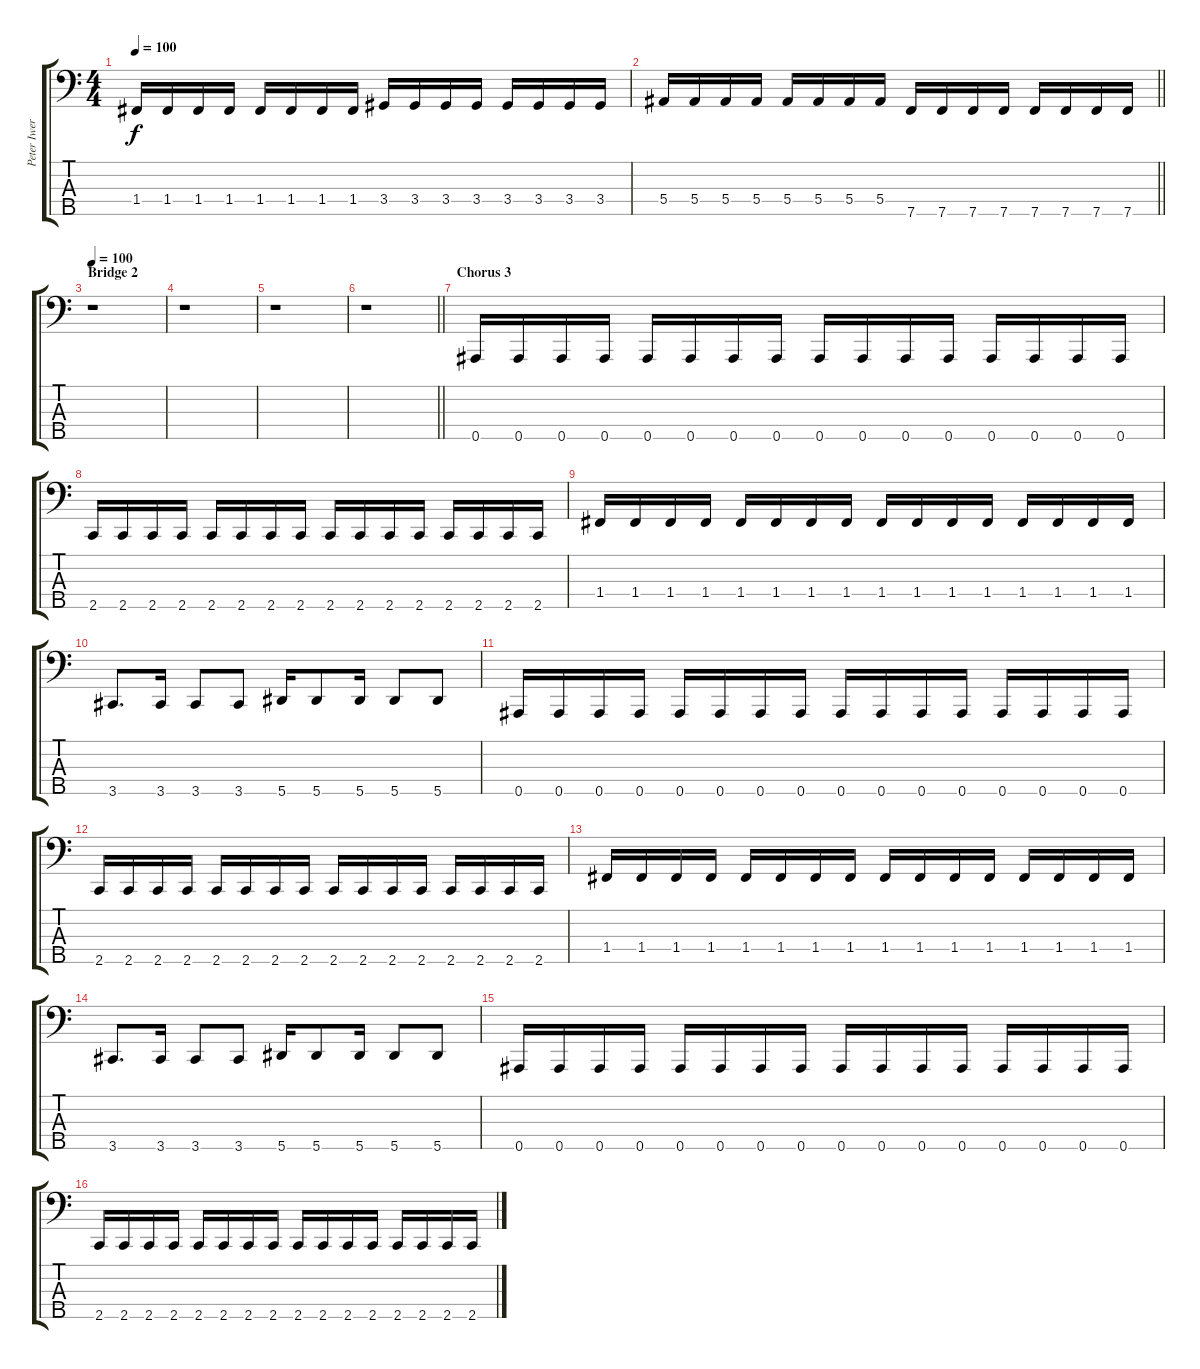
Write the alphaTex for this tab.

\track ("Peter Iwers" "Peter Iwer") {instrument electricbassfinger}
\staff {score tabs}
\tuning (G2 Eb2 Bb1 F1 Bb0) {hide}
\ts (4 4)
\tempo 100
\clef f4
\ks c
1.4.16{dy f} 1.4.16 1.4.16 1.4.16 1.4.16 1.4.16 1.4.16 1.4.16 3.4.16 3.4.16 3.4.16 3.4.16 3.4.16 3.4.16 3.4.16 3.4.16 |
\barLineRight lightlight
5.4.16 5.4.16 5.4.16 5.4.16 5.4.16 5.4.16 5.4.16 5.4.16 7.5.16 7.5.16 7.5.16 7.5.16 7.5.16 7.5.16 7.5.16 7.5.16 |
\section ("" "Bridge 2")
\tempo 100
r.1 |
r.1 |
r.1 |
\barLineRight lightlight
r.1 |
\section ("" "Chorus 3")
0.5.16 0.5.16 0.5.16 0.5.16 0.5.16 0.5.16 0.5.16 0.5.16 0.5.16 0.5.16 0.5.16 0.5.16 0.5.16 0.5.16 0.5.16 0.5.16 |
2.5.16 2.5.16 2.5.16 2.5.16 2.5.16 2.5.16 2.5.16 2.5.16 2.5.16 2.5.16 2.5.16 2.5.16 2.5.16 2.5.16 2.5.16 2.5.16 |
1.4.16 1.4.16 1.4.16 1.4.16 1.4.16 1.4.16 1.4.16 1.4.16 1.4.16 1.4.16 1.4.16 1.4.16 1.4.16 1.4.16 1.4.16 1.4.16 |
3.5.8{d} 3.5.16 3.5.8 3.5.8 5.5.16 5.5.8 5.5.16 5.5.8 5.5.8 |
0.5.16 0.5.16 0.5.16 0.5.16 0.5.16 0.5.16 0.5.16 0.5.16 0.5.16 0.5.16 0.5.16 0.5.16 0.5.16 0.5.16 0.5.16 0.5.16 |
2.5.16 2.5.16 2.5.16 2.5.16 2.5.16 2.5.16 2.5.16 2.5.16 2.5.16 2.5.16 2.5.16 2.5.16 2.5.16 2.5.16 2.5.16 2.5.16 |
1.4.16 1.4.16 1.4.16 1.4.16 1.4.16 1.4.16 1.4.16 1.4.16 1.4.16 1.4.16 1.4.16 1.4.16 1.4.16 1.4.16 1.4.16 1.4.16 |
3.5.8{d} 3.5.16 3.5.8 3.5.8 5.5.16 5.5.8 5.5.16 5.5.8 5.5.8 |
0.5.16 0.5.16 0.5.16 0.5.16 0.5.16 0.5.16 0.5.16 0.5.16 0.5.16 0.5.16 0.5.16 0.5.16 0.5.16 0.5.16 0.5.16 0.5.16 |
2.5.16 2.5.16 2.5.16 2.5.16 2.5.16 2.5.16 2.5.16 2.5.16 2.5.16 2.5.16 2.5.16 2.5.16 2.5.16 2.5.16 2.5.16 2.5.16
